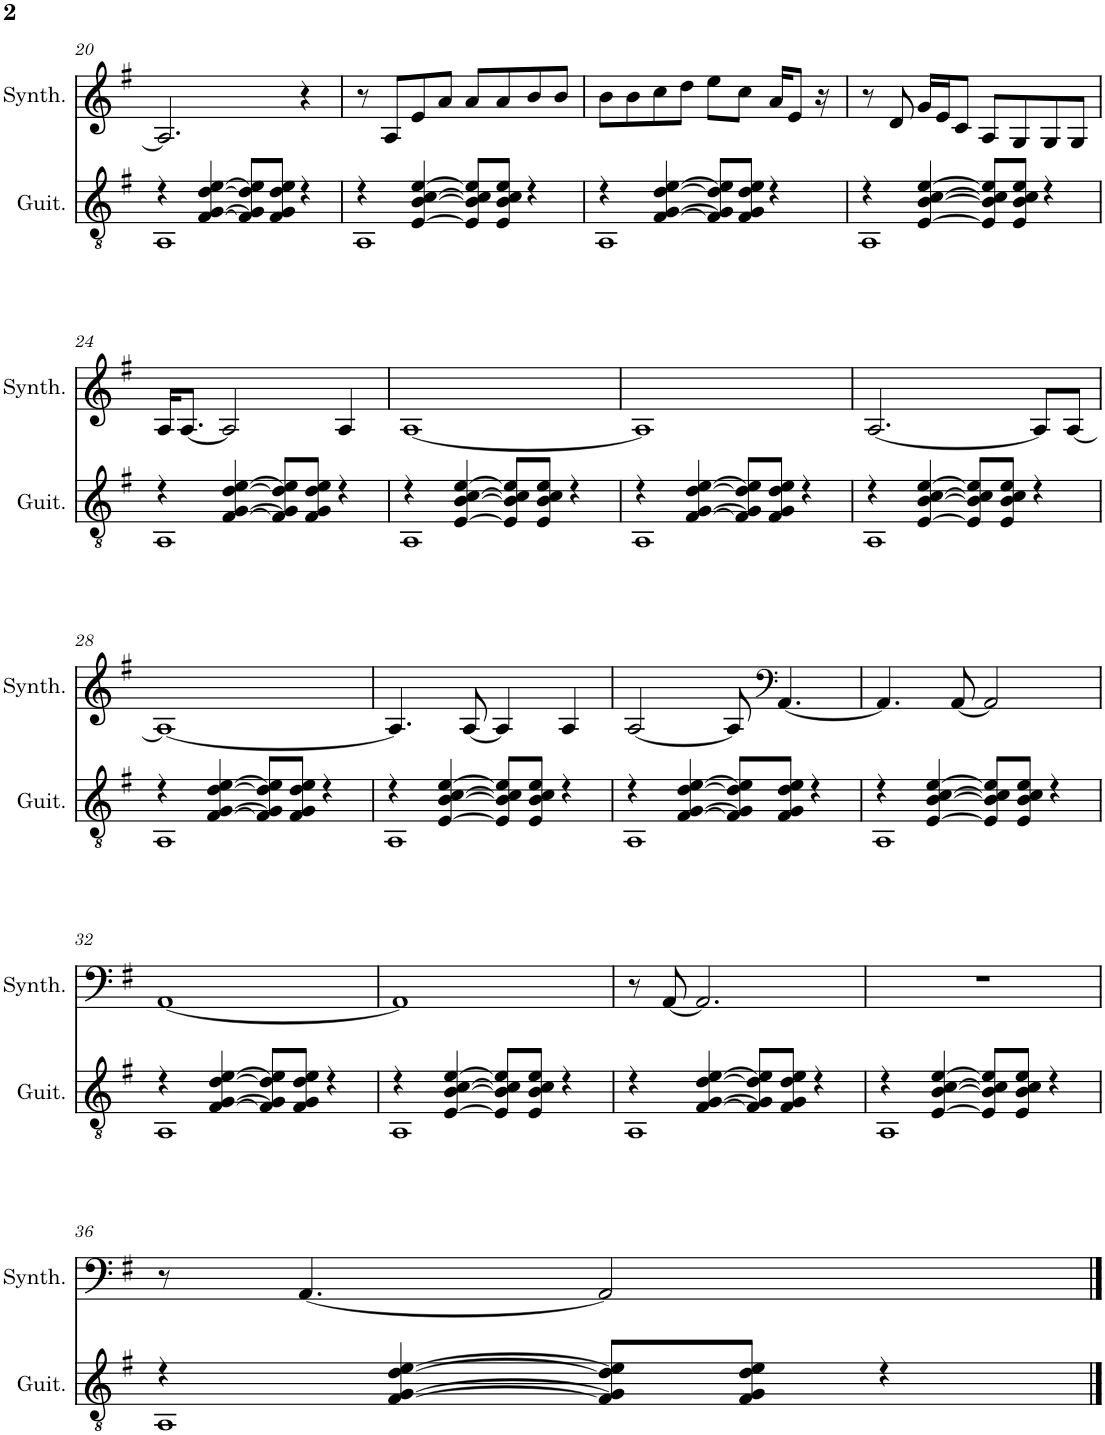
**kern	**kern
*part2	*part1
*staff2	*staff1
*I"Acoustic Guitar	*I"Bass Synthesizer
*I'Guit.	*I'Synth.
!!LO:PB:g=z
*clefGv2	*clefG2
*k[f#]	*k[f#]
*M4/4	*M4/4
=20	=20
*^	*
4r	1AA	2.A/]
[4F#/ [4G/ [4d/ [4e/	.	.
8F#/] 8G/] 8d/] 8e/]L	.	.
8F#/ 8G/ 8d/ 8e/J	.	.
4r	.	4r
=21	=21	=21
4r	1AA	8r
.	.	8A/L
[4E/ [4B/ [4c/ [4e/	.	8e/
.	.	8a/J
8E/] 8B/] 8c/] 8e/]L	.	8a/L
8E/ 8B/ 8c/ 8e/J	.	8a/
4r	.	8b/
.	.	8b/J
=22	=22	=22
4r	1AA	8b\L
.	.	8b\
[4F#/ [4G/ [4d/ [4e/	.	8cc\
.	.	8dd\J
8F#/] 8G/] 8d/] 8e/]L	.	8ee\L
8F#/ 8G/ 8d/ 8e/J	.	8cc\J
4r	.	16a/KL
.	.	8e/J
.	.	16r
=23	=23	=23
4r	1AA	8r
.	.	8d/
[4E/ [4B/ [4c/ [4e/	.	16g/LL
.	.	16e/J
.	.	8c/J
8E/] 8B/] 8c/] 8e/]L	.	8A/L
8E/ 8B/ 8c/ 8e/J	.	8G/
4r	.	8G/
.	.	8G/J
!!LO:LB:g=z
=24	=24	=24
4r	1AA	16A/KL
.	.	[8.A/J
[4F#/ [4G/ [4d/ [4e/	.	2A/]
8F#/] 8G/] 8d/] 8e/]L	.	.
8F#/ 8G/ 8d/ 8e/J	.	.
4r	.	4A/
=25	=25	=25
4r	1AA	[1A
[4E/ [4B/ [4c/ [4e/	.	.
8E/] 8B/] 8c/] 8e/]L	.	.
8E/ 8B/ 8c/ 8e/J	.	.
4r	.	.
=26	=26	=26
4r	1AA	1A]
[4F#/ [4G/ [4d/ [4e/	.	.
8F#/] 8G/] 8d/] 8e/]L	.	.
8F#/ 8G/ 8d/ 8e/J	.	.
4r	.	.
=27	=27	=27
4r	1AA	[2.A/
[4E/ [4B/ [4c/ [4e/	.	.
8E/] 8B/] 8c/] 8e/]L	.	.
8E/ 8B/ 8c/ 8e/J	.	.
4r	.	8A/L]
.	.	[8A/J
!!LO:LB:g=z
=28	=28	=28
4r	1AA	1A_
[4F#/ [4G/ [4d/ [4e/	.	.
8F#/] 8G/] 8d/] 8e/]L	.	.
8F#/ 8G/ 8d/ 8e/J	.	.
4r	.	.
=29	=29	=29
4r	1AA	4.A/]
[4E/ [4B/ [4c/ [4e/	.	.
.	.	[8A/
8E/] 8B/] 8c/] 8e/]L	.	4A/]
8E/ 8B/ 8c/ 8e/J	.	.
4r	.	4A/
=30	=30	=30
4r	1AA	[2A/
[4F#/ [4G/ [4d/ [4e/	.	.
8F#/] 8G/] 8d/] 8e/]L	.	8A/]
*	*	*clefF4
8F#/ 8G/ 8d/ 8e/J	.	[4.AA/
4r	.	.
=31	=31	=31
4r	1AA	4.AA/]
[4E/ [4B/ [4c/ [4e/	.	.
.	.	[8AA/
8E/] 8B/] 8c/] 8e/]L	.	2AA/]
8E/ 8B/ 8c/ 8e/J	.	.
4r	.	.
!!LO:LB:g=z
=32	=32	=32
4r	1AA	[1AA
[4F#/ [4G/ [4d/ [4e/	.	.
8F#/] 8G/] 8d/] 8e/]L	.	.
8F#/ 8G/ 8d/ 8e/J	.	.
4r	.	.
=33	=33	=33
4r	1AA	1AA]
[4E/ [4B/ [4c/ [4e/	.	.
8E/] 8B/] 8c/] 8e/]L	.	.
8E/ 8B/ 8c/ 8e/J	.	.
4r	.	.
=34	=34	=34
4r	1AA	8r
.	.	[8AA/
[4F#/ [4G/ [4d/ [4e/	.	2.AA/]
8F#/] 8G/] 8d/] 8e/]L	.	.
8F#/ 8G/ 8d/ 8e/J	.	.
4r	.	.
=35	=35	=35
4r	1AA	1r
[4E/ [4B/ [4c/ [4e/	.	.
8E/] 8B/] 8c/] 8e/]L	.	.
8E/ 8B/ 8c/ 8e/J	.	.
4r	.	.
!!LO:LB:g=z
=36	=36	=36
4r	1AA	8r
.	.	[4.AA/
[4F#/ [4G/ [4d/ [4e/	.	.
8F#/] 8G/] 8d/] 8e/]L	.	2AA/]
8F#/ 8G/ 8d/ 8e/J	.	.
4r	.	.
*v	*v	*
==	==
*-	*-
